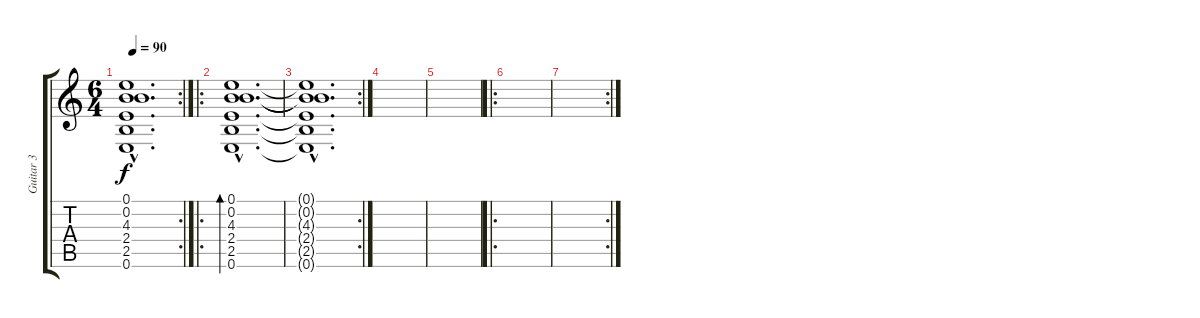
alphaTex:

\track ("Guitar 3" "Guitar 3") {instrument acousticguitarsteel}
\staff {score tabs}
\tuning (E4 B3 G3 D3 A2 E2) {hide}
\rc 2
\ts (6 4)
\tempo 90
\clef g2
\ks c
(0.1{hac t} 0.2{hac t} 4.3{hac t} 2.4{hac t} 2.5{hac t} 0.6{hac t}).1{d dy f} |
\ro
(0.1{hac} 0.2{hac} 4.3{hac} 2.4{hac} 2.5{hac} 0.6{hac}).1{d bd 120 volume 13} |
\rc 2
(0.1{hac t} 0.2{hac t} 4.3{hac t} 2.4{hac t} 2.5{hac t} 0.6{hac t}).1{d} |
|
|
\ro
|
\rc 2
